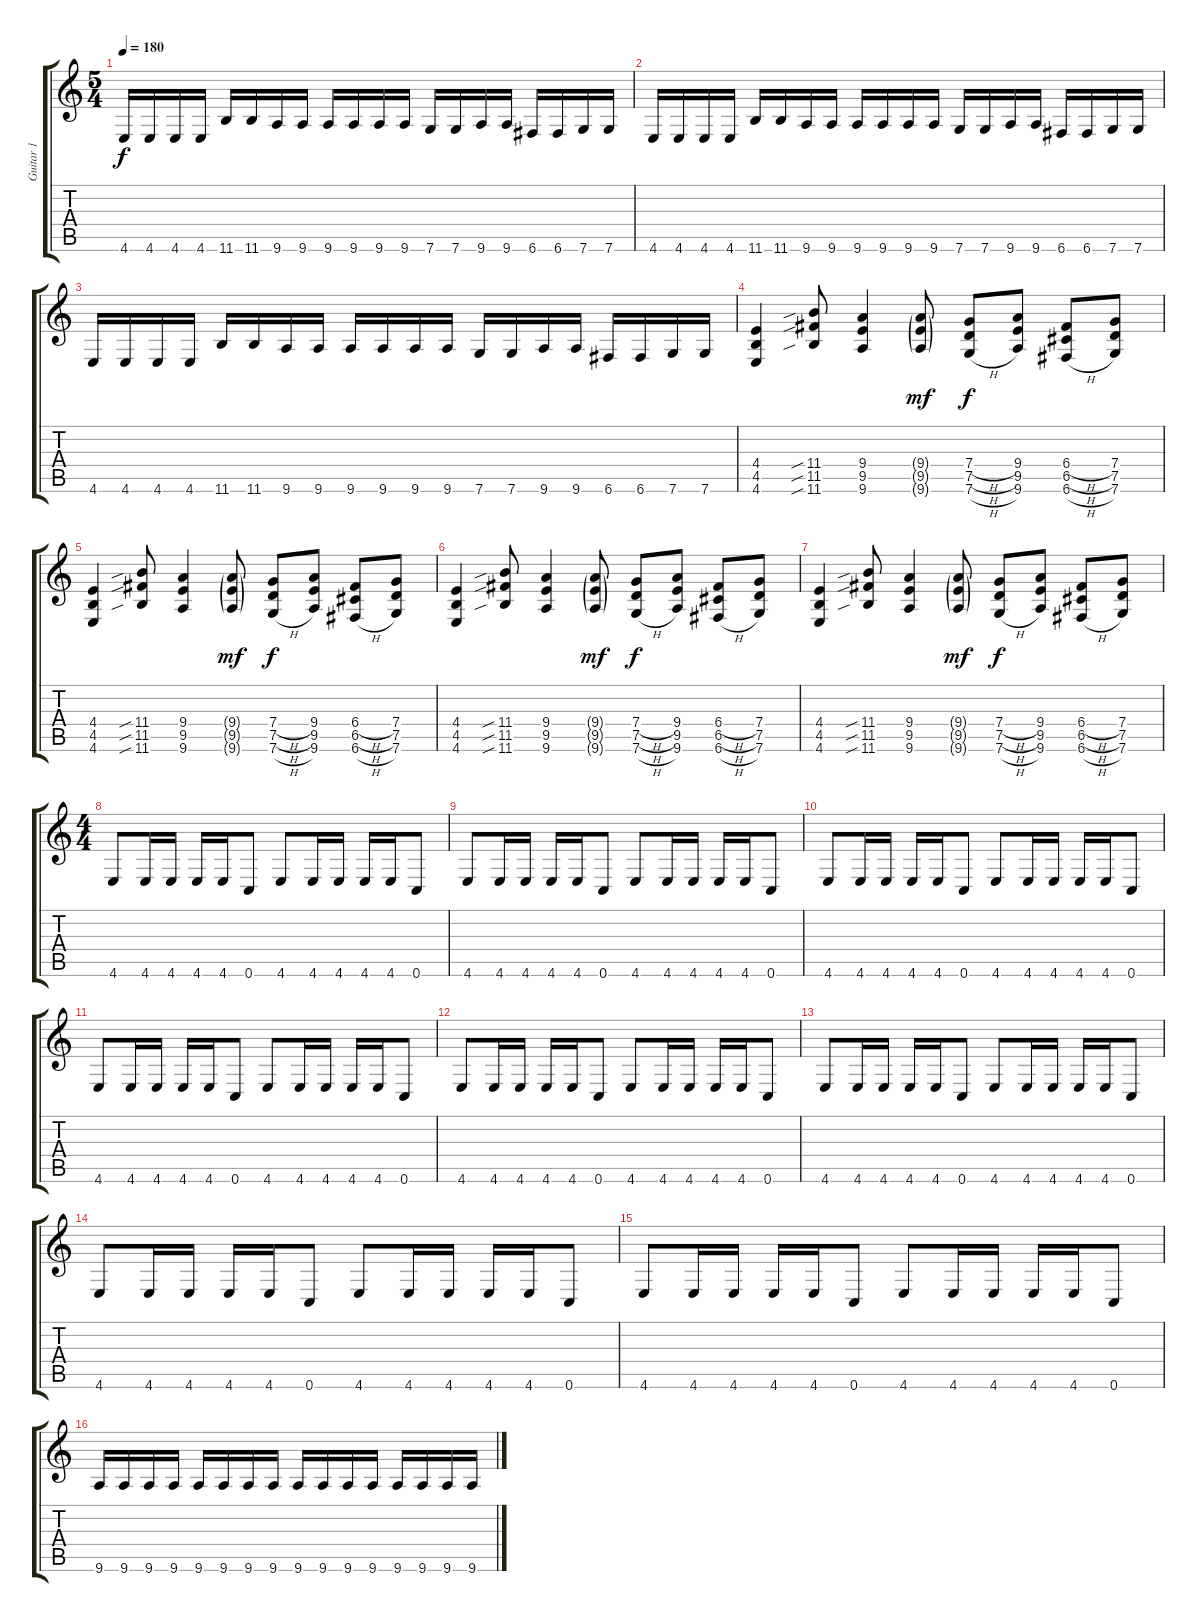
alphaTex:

\track ("Guitar 1" "Guitar 1") {instrument distortionguitar}
\staff {score tabs}
\tuning (D4 A3 F3 C3 G2 C2) {hide}
\ts (5 4)
\tempo 180
\clef g2
\ks c
4.6.16{dy f} 4.6.16 4.6.16 4.6.16 11.6.16 11.6.16 9.6.16 9.6.16 9.6.16 9.6.16 9.6.16 9.6.16 7.6.16 7.6.16 9.6.16 9.6.16 6.6.16 6.6.16 7.6.16 7.6.16 |
4.6.16 4.6.16 4.6.16 4.6.16 11.6.16 11.6.16 9.6.16 9.6.16 9.6.16 9.6.16 9.6.16 9.6.16 7.6.16 7.6.16 9.6.16 9.6.16 6.6.16 6.6.16 7.6.16 7.6.16 |
4.6.16 4.6.16 4.6.16 4.6.16 11.6.16 11.6.16 9.6.16 9.6.16 9.6.16 9.6.16 9.6.16 9.6.16 7.6.16 7.6.16 9.6.16 9.6.16 6.6.16 6.6.16 7.6.16 7.6.16 |
(4.4 4.5 4.6).4 (11.4{sib} 11.5{sib} 11.6{sib}).8 (9.4 9.5 9.6).4 (9.4{g} 9.5{g} 9.6{g}).8{dy mf} (7.4{h} 7.5{h} 7.6{h}).8{dy f} (9.4 9.5 9.6).8 (6.4{h} 6.5{h} 6.6{h}).8 (7.4 7.5 7.6).8 |
(4.4 4.5 4.6).4 (11.4{sib} 11.5{sib} 11.6{sib}).8 (9.4 9.5 9.6).4 (9.4{g} 9.5{g} 9.6{g}).8{dy mf} (7.4{h} 7.5{h} 7.6{h}).8{dy f} (9.4 9.5 9.6).8 (6.4{h} 6.5{h} 6.6{h}).8 (7.4 7.5 7.6).8 |
(4.4 4.5 4.6).4 (11.4{sib} 11.5{sib} 11.6{sib}).8 (9.4 9.5 9.6).4 (9.4{g} 9.5{g} 9.6{g}).8{dy mf} (7.4{h} 7.5{h} 7.6{h}).8{dy f} (9.4 9.5 9.6).8 (6.4{h} 6.5{h} 6.6{h}).8 (7.4 7.5 7.6).8 |
(4.4 4.5 4.6).4 (11.4{sib} 11.5{sib} 11.6{sib}).8 (9.4 9.5 9.6).4 (9.4{g} 9.5{g} 9.6{g}).8{dy mf} (7.4{h} 7.5{h} 7.6{h}).8{dy f} (9.4 9.5 9.6).8 (6.4{h} 6.5{h} 6.6{h}).8 (7.4 7.5 7.6).8 |
\ts (4 4)
4.6.8 4.6.16 4.6.16 4.6.16 4.6.16 0.6.8 4.6.8 4.6.16 4.6.16 4.6.16 4.6.16 0.6.8 |
4.6.8 4.6.16 4.6.16 4.6.16 4.6.16 0.6.8 4.6.8 4.6.16 4.6.16 4.6.16 4.6.16 0.6.8 |
4.6.8 4.6.16 4.6.16 4.6.16 4.6.16 0.6.8 4.6.8 4.6.16 4.6.16 4.6.16 4.6.16 0.6.8 |
4.6.8 4.6.16 4.6.16 4.6.16 4.6.16 0.6.8 4.6.8 4.6.16 4.6.16 4.6.16 4.6.16 0.6.8 |
4.6.8 4.6.16 4.6.16 4.6.16 4.6.16 0.6.8 4.6.8 4.6.16 4.6.16 4.6.16 4.6.16 0.6.8 |
4.6.8 4.6.16 4.6.16 4.6.16 4.6.16 0.6.8 4.6.8 4.6.16 4.6.16 4.6.16 4.6.16 0.6.8 |
4.6.8 4.6.16 4.6.16 4.6.16 4.6.16 0.6.8 4.6.8 4.6.16 4.6.16 4.6.16 4.6.16 0.6.8 |
4.6.8 4.6.16 4.6.16 4.6.16 4.6.16 0.6.8 4.6.8 4.6.16 4.6.16 4.6.16 4.6.16 0.6.8 |
9.6.16 9.6.16 9.6.16 9.6.16 9.6.16 9.6.16 9.6.16 9.6.16 9.6.16 9.6.16 9.6.16 9.6.16 9.6.16 9.6.16 9.6.16 9.6.16
